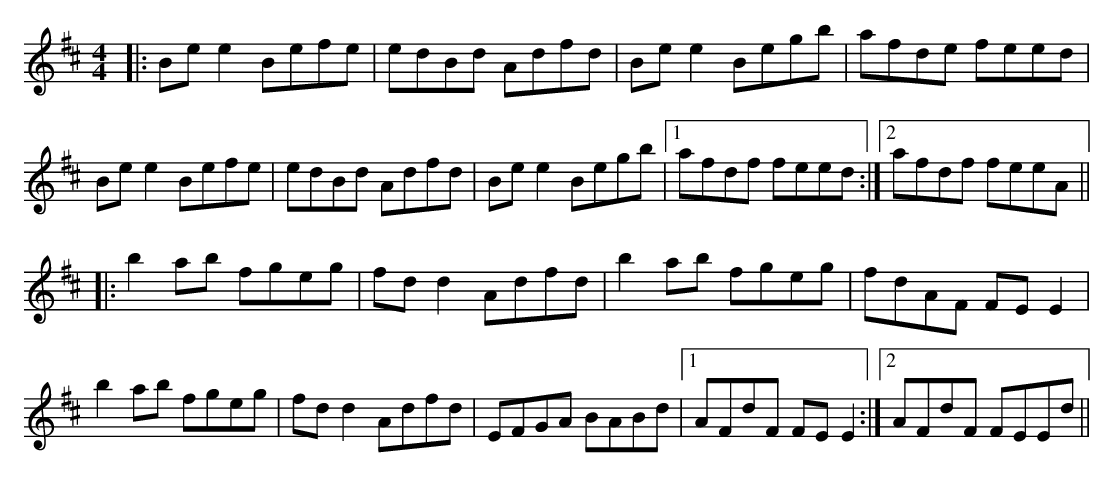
X:1
M:4/4
K:Edor
|:Be e2 Befe|edBd Adfd|Be e2 Begb|afde feed|
Be e2 Befe|edBd Adfd|Be e2 Begb|1 afdf feed:|2 afdf feeA||
|:b2 ab fgeg|fd d2 Adfd|b2 ab fgeg|fdAF FE E2|
b2 ab fgeg|fd d2 Adfd|EFGA BABd|1 AFdF FE E2:|2 AFdF FEEd||
